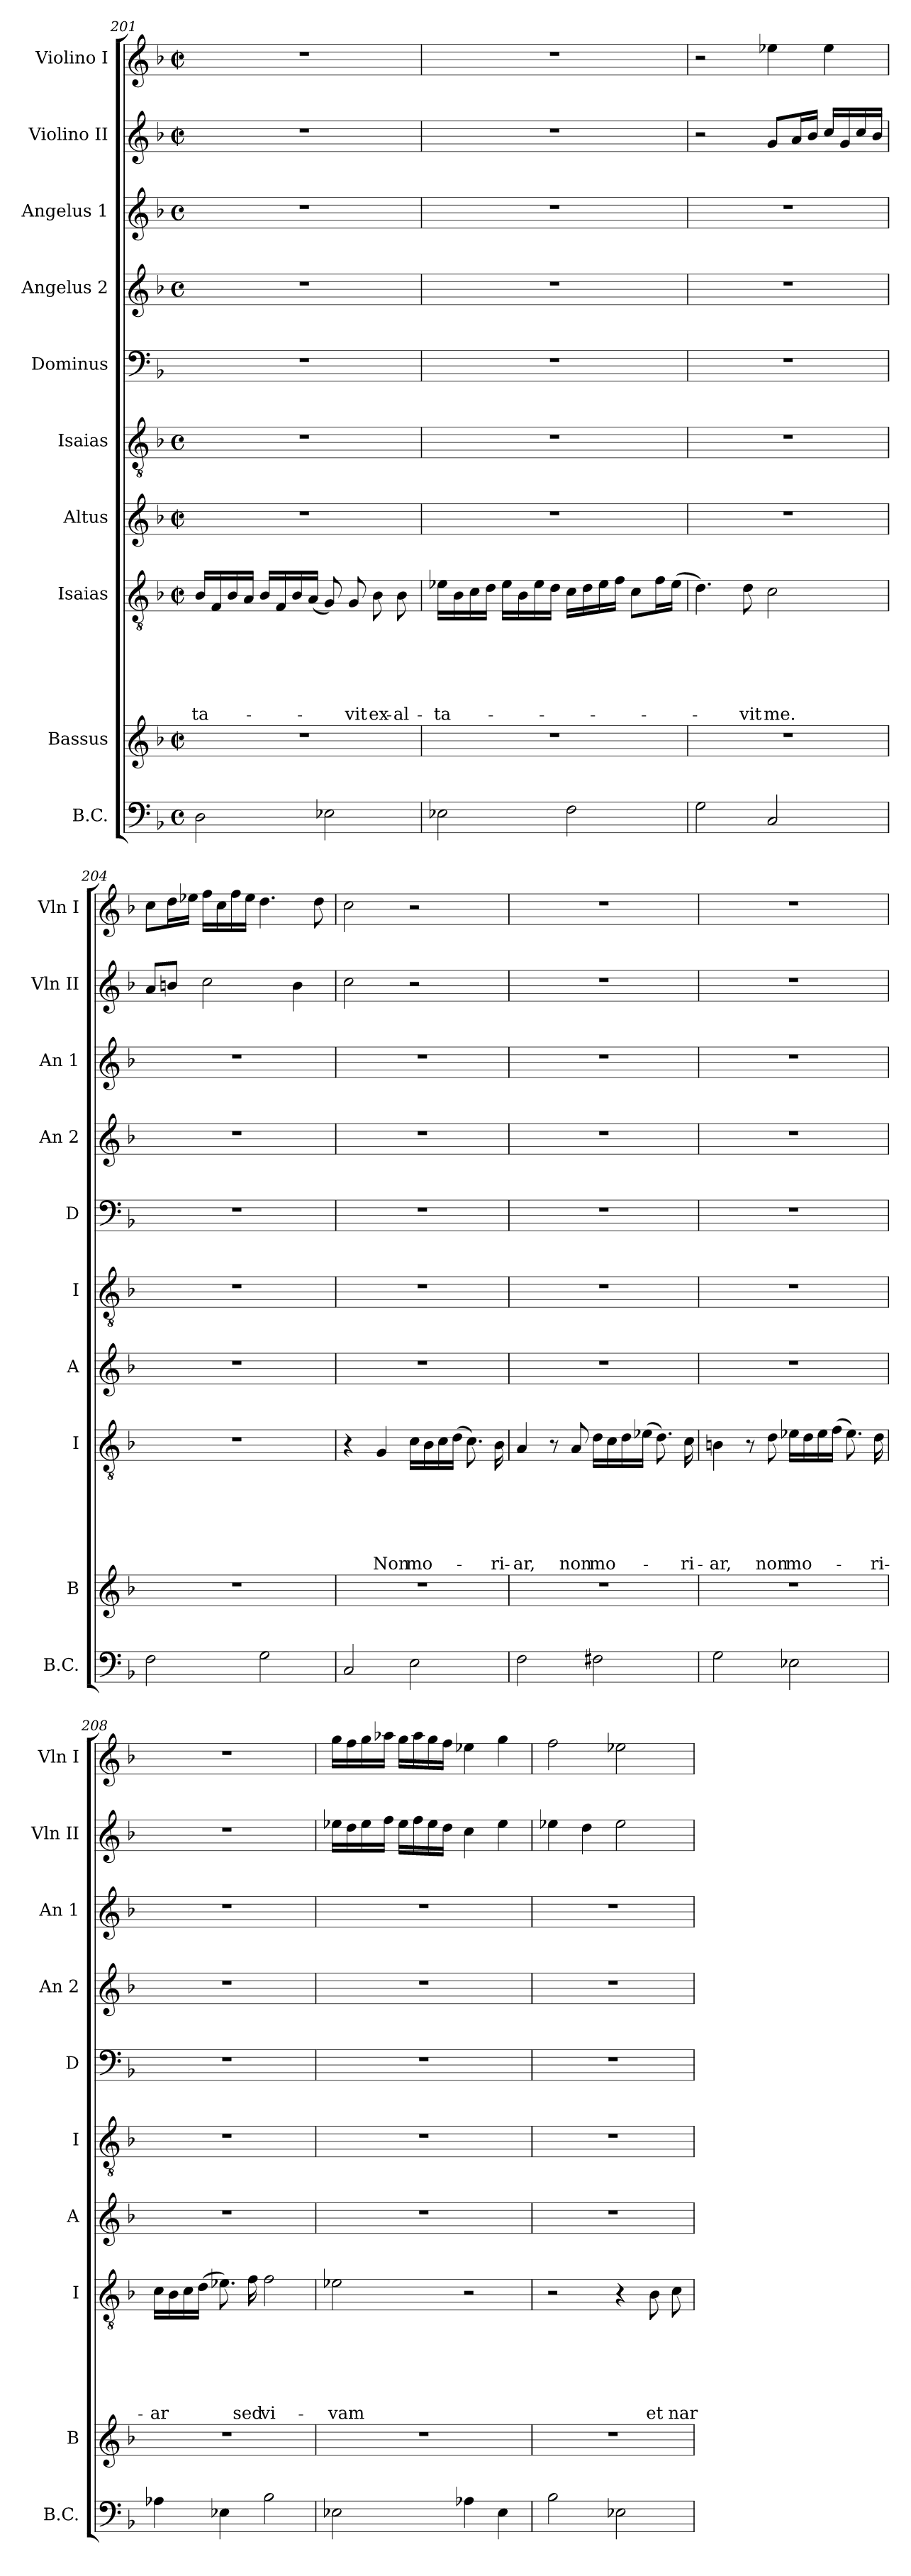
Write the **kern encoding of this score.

**kern	**kern	**kern	**text	**text	**text	**text	**text	**text	**kern	**kern	**kern	**kern	**kern	**kern	**kern
*part10	*part9	*part8	*part8	*part8	*part8	*part8	*part8	*part8	*part7	*part6	*part5	*part4	*part3	*part2	*part1
*staff10	*staff9	*staff8	*staff8	*staff8	*staff8	*staff8	*staff8	*staff8	*staff7	*staff6	*staff5	*staff4	*staff3	*staff2	*staff1
*I"B.C.	*I"Bassus	*I"Isaias	*	*	*	*	*	*	*I"Altus	*I"Isaias	*I"Dominus	*I"Angelus 2	*I"Angelus 1	*I"Violino II	*I"Violino I
*I'B.C.	*I'B	*I'I	*	*	*	*	*	*	*I'A	*I'I	*I'D	*I'An 2	*I'An 1	*I'Vln II	*I'Vln I
*clefF4	*clefG2	*clefGv2	*	*	*	*	*	*	*clefG2	*clefGv2	*clefF4	*clefG2	*clefG2	*clefG2	*clefG2
*k[b-]	*k[b-]	*k[b-]	*	*	*	*	*	*	*k[b-]	*k[b-]	*k[b-]	*k[b-]	*k[b-]	*k[b-]	*k[b-]
*F:	*F:	*F:	*	*	*	*	*	*	*F:	*F:	*F:	*F:	*F:	*F:	*F:
*M4/4	*M2/2	*M2/2	*	*	*	*	*	*	*M2/2	*M4/4	*	*M4/4	*M4/4	*M2/2	*M2/2
*met(c)	*met(c|)	*met(c|)	*	*	*	*	*	*	*met(c|)	*met(c)	*	*met(c)	*met(c)	*met(c|)	*met(c|)
=201	=201	=201	=201	=201	=201	=201	=201	=201	=201	=201	=201	=201	=201	=201	=201
!	!	!	!	!	!	!	!	!LO:LY:b	!	!	!	!	!	!	!
2D\	1r	16B-/LL	.	.	.	.	.	-ta-	1r	1r	1r	1r	1r	1r	1r
.	.	16F/	.	.	.	.	.	.	.	.	.	.	.	.	.
.	.	16B-/	.	.	.	.	.	.	.	.	.	.	.	.	.
.	.	16A/JJ	.	.	.	.	.	.	.	.	.	.	.	.	.
.	.	16B-/LL	.	.	.	.	.	.	.	.	.	.	.	.	.
.	.	16F/	.	.	.	.	.	.	.	.	.	.	.	.	.
.	.	16B-/	.	.	.	.	.	.	.	.	.	.	.	.	.
.	.	(<16A/JJ	.	.	.	.	.	.	.	.	.	.	.	.	.
2E-X\	.	8G/)	.	.	.	.	.	.	.	.	.	.	.	.	.
!	!	!	!	!	!	!	!	!LO:LY:b	!	!	!	!	!	!	!
.	.	8G/	.	.	.	.	.	-vit	.	.	.	.	.	.	.
!	!	!	!	!	!	!	!	!LO:LY:b	!	!	!	!	!	!	!
.	.	8B-\	.	.	.	.	.	ex-	.	.	.	.	.	.	.
!	!	!	!	!	!	!	!	!LO:LY:b	!	!	!	!	!	!	!
.	.	8B-\	.	.	.	.	.	-al-	.	.	.	.	.	.	.
=202	=202	=202	=202	=202	=202	=202	=202	=202	=202	=202	=202	=202	=202	=202	=202
!	!	!	!	!	!	!	!	!LO:LY:b	!	!	!	!	!	!	!
2E-X\	1r	16e-X\LL	.	.	.	.	.	-ta-	1r	1r	1r	1r	1r	1r	1r
.	.	16B-\	.	.	.	.	.	.	.	.	.	.	.	.	.
.	.	16c\	.	.	.	.	.	.	.	.	.	.	.	.	.
.	.	16d\JJ	.	.	.	.	.	.	.	.	.	.	.	.	.
.	.	16e-\LL	.	.	.	.	.	.	.	.	.	.	.	.	.
.	.	16B-\	.	.	.	.	.	.	.	.	.	.	.	.	.
.	.	16e-\	.	.	.	.	.	.	.	.	.	.	.	.	.
.	.	16d\JJ	.	.	.	.	.	.	.	.	.	.	.	.	.
2F\	.	16c\LL	.	.	.	.	.	.	.	.	.	.	.	.	.
.	.	16d\	.	.	.	.	.	.	.	.	.	.	.	.	.
.	.	16e-\	.	.	.	.	.	.	.	.	.	.	.	.	.
.	.	16f\JJ	.	.	.	.	.	.	.	.	.	.	.	.	.
.	.	8c\L	.	.	.	.	.	.	.	.	.	.	.	.	.
.	.	16f\L	.	.	.	.	.	.	.	.	.	.	.	.	.
.	.	(>16e-\JJ	.	.	.	.	.	.	.	.	.	.	.	.	.
!!LO:PB:g=z
=203	=203	=203	=203	=203	=203	=203	=203	=203	=203	=203	=203	=203	=203	=203	=203
2G\	1r	4.d\)	.	.	.	.	.	.	1r	1r	1r	1r	1r	2r	2r
!	!	!	!	!	!	!	!	!LO:LY:b	!	!	!	!	!	!	!
.	.	8d\	.	.	.	.	.	-vit	.	.	.	.	.	.	.
!	!	!	!	!	!	!	!	!LO:LY:b	!	!	!	!	!	!	!
2C/	.	2c\	.	.	.	.	.	me.	.	.	.	.	.	8g/L	4ee-X\
.	.	.	.	.	.	.	.	.	.	.	.	.	.	16a/L	.
.	.	.	.	.	.	.	.	.	.	.	.	.	.	16b-/JJ	.
.	.	.	.	.	.	.	.	.	.	.	.	.	.	16cc/LL	4ee-\
.	.	.	.	.	.	.	.	.	.	.	.	.	.	16g/	.
.	.	.	.	.	.	.	.	.	.	.	.	.	.	16cc/	.
.	.	.	.	.	.	.	.	.	.	.	.	.	.	16b-/JJ	.
=204	=204	=204	=204	=204	=204	=204	=204	=204	=204	=204	=204	=204	=204	=204	=204
2F\	1r	1r	.	.	.	.	.	.	1r	1r	1r	1r	1r	8a/L	8cc\L
.	.	.	.	.	.	.	.	.	.	.	.	.	.	8bn/J	16dd\L
.	.	.	.	.	.	.	.	.	.	.	.	.	.	.	16ee-X\JJ
.	.	.	.	.	.	.	.	.	.	.	.	.	.	2cc\	16ff\LL
.	.	.	.	.	.	.	.	.	.	.	.	.	.	.	16cc\
.	.	.	.	.	.	.	.	.	.	.	.	.	.	.	16ff\
.	.	.	.	.	.	.	.	.	.	.	.	.	.	.	16ee-\JJ
2G\	.	.	.	.	.	.	.	.	.	.	.	.	.	.	4.dd\
.	.	.	.	.	.	.	.	.	.	.	.	.	.	4b\	.
.	.	.	.	.	.	.	.	.	.	.	.	.	.	.	8dd\
=205	=205	=205	=205	=205	=205	=205	=205	=205	=205	=205	=205	=205	=205	=205	=205
2C/	1r	4r	.	.	.	.	.	.	1r	1r	1r	1r	1r	2cc\	2cc\
!	!	!	!	!	!	!	!	!LO:LY:b	!	!	!	!	!	!	!
.	.	4G/	.	.	.	.	.	Non	.	.	.	.	.	.	.
!	!	!	!	!	!	!	!	!LO:LY:b	!	!	!	!	!	!	!
2E\	.	16c\LL	.	.	.	.	.	mo-	.	.	.	.	.	2r	2r
.	.	16B-\	.	.	.	.	.	.	.	.	.	.	.	.	.
.	.	16c\	.	.	.	.	.	.	.	.	.	.	.	.	.
.	.	(>16d\JJ	.	.	.	.	.	.	.	.	.	.	.	.	.
.	.	8.c\)	.	.	.	.	.	.	.	.	.	.	.	.	.
!	!	!	!	!	!	!	!	!LO:LY:b	!	!	!	!	!	!	!
.	.	16B-\	.	.	.	.	.	-ri-	.	.	.	.	.	.	.
!!LO:LB:g=z
=206	=206	=206	=206	=206	=206	=206	=206	=206	=206	=206	=206	=206	=206	=206	=206
!	!	!	!	!	!	!	!	!LO:LY:b	!	!	!	!	!	!	!
2F\	1r	4A/	.	.	.	.	.	-ar,	1r	1r	1r	1r	1r	1r	1r
.	.	8r	.	.	.	.	.	.	.	.	.	.	.	.	.
!	!	!	!	!	!	!	!	!LO:LY:b	!	!	!	!	!	!	!
.	.	8A/	.	.	.	.	.	non	.	.	.	.	.	.	.
!	!	!	!	!	!	!	!	!LO:LY:b	!	!	!	!	!	!	!
2F#X\	.	16d\LL	.	.	.	.	.	mo-	.	.	.	.	.	.	.
.	.	16c\	.	.	.	.	.	.	.	.	.	.	.	.	.
.	.	16d\	.	.	.	.	.	.	.	.	.	.	.	.	.
.	.	(>16e-X\JJ	.	.	.	.	.	.	.	.	.	.	.	.	.
.	.	8.d\)	.	.	.	.	.	.	.	.	.	.	.	.	.
!	!	!	!	!	!	!	!	!LO:LY:b	!	!	!	!	!	!	!
.	.	16c\	.	.	.	.	.	-ri-	.	.	.	.	.	.	.
=207	=207	=207	=207	=207	=207	=207	=207	=207	=207	=207	=207	=207	=207	=207	=207
!	!	!	!	!	!	!	!	!LO:LY:b	!	!	!	!	!	!	!
2G\	1r	4Bn\	.	.	.	.	.	-ar,	1r	1r	1r	1r	1r	1r	1r
.	.	8r	.	.	.	.	.	.	.	.	.	.	.	.	.
!	!	!	!	!	!	!	!	!LO:LY:b	!	!	!	!	!	!	!
.	.	8d\	.	.	.	.	.	non	.	.	.	.	.	.	.
!	!	!	!	!	!	!	!	!LO:LY:b	!	!	!	!	!	!	!
2E-X\	.	16e-X\LL	.	.	.	.	.	mo-	.	.	.	.	.	.	.
.	.	16d\	.	.	.	.	.	.	.	.	.	.	.	.	.
.	.	16e-\	.	.	.	.	.	.	.	.	.	.	.	.	.
.	.	(>16f\JJ	.	.	.	.	.	.	.	.	.	.	.	.	.
.	.	8.e-\)	.	.	.	.	.	.	.	.	.	.	.	.	.
!	!	!	!	!	!	!	!	!LO:LY:b	!	!	!	!	!	!	!
.	.	16d\	.	.	.	.	.	-ri-	.	.	.	.	.	.	.
=208	=208	=208	=208	=208	=208	=208	=208	=208	=208	=208	=208	=208	=208	=208	=208
!	!	!	!	!	!	!	!	!LO:LY:b	!	!	!	!	!	!	!
4A-X\	1r	16c\LL	.	.	.	.	.	-ar	1r	1r	1r	1r	1r	1r	1r
.	.	16B-\	.	.	.	.	.	.	.	.	.	.	.	.	.
.	.	16c\	.	.	.	.	.	.	.	.	.	.	.	.	.
.	.	(>16d\JJ	.	.	.	.	.	.	.	.	.	.	.	.	.
4E-X\	.	8.e-X\)	.	.	.	.	.	.	.	.	.	.	.	.	.
!	!	!	!	!	!	!	!	!LO:LY:b	!	!	!	!	!	!	!
.	.	16f\	.	.	.	.	.	sed	.	.	.	.	.	.	.
!	!	!	!	!	!	!	!	!LO:LY:b	!	!	!	!	!	!	!
2B-\	.	2f\	.	.	.	.	.	vi-	.	.	.	.	.	.	.
!!LO:LB:g=z
=209	=209	=209	=209	=209	=209	=209	=209	=209	=209	=209	=209	=209	=209	=209	=209
!	!	!	!	!	!	!	!	!LO:LY:b	!	!	!	!	!	!	!
2E-X\	1r	2e-X\	.	.	.	.	.	-vam	1r	1r	1r	1r	1r	16ee-X\LL	16gg\LL
.	.	.	.	.	.	.	.	.	.	.	.	.	.	16dd\	16ff\
.	.	.	.	.	.	.	.	.	.	.	.	.	.	16ee-\	16gg\
.	.	.	.	.	.	.	.	.	.	.	.	.	.	16ff\JJ	16aa-X\JJ
.	.	.	.	.	.	.	.	.	.	.	.	.	.	16ee-\LL	16gg\LL
.	.	.	.	.	.	.	.	.	.	.	.	.	.	16ff\	16aa-\
.	.	.	.	.	.	.	.	.	.	.	.	.	.	16ee-\	16gg\
.	.	.	.	.	.	.	.	.	.	.	.	.	.	16dd\JJ	16ff\JJ
4A-X\	.	2r	.	.	.	.	.	.	.	.	.	.	.	4cc\	4ee-X\
4E-\	.	.	.	.	.	.	.	.	.	.	.	.	.	4ee-\	4gg\
=210	=210	=210	=210	=210	=210	=210	=210	=210	=210	=210	=210	=210	=210	=210	=210
2B-\	1r	2r	.	.	.	.	.	.	1r	1r	1r	1r	1r	4ee-X\	2ff\
.	.	.	.	.	.	.	.	.	.	.	.	.	.	4dd\	.
2E-X\	.	4r	.	.	.	.	.	.	.	.	.	.	.	2ee-\	2ee-X\
!	!	!	!	!	!	!	!	!LO:LY:b	!	!	!	!	!	!	!
.	.	8B-\	.	.	.	.	.	et	.	.	.	.	.	.	.
!	!	!	!	!	!	!	!	!LO:LY:b	!	!	!	!	!	!	!
.	.	8c\	.	.	.	.	.	nar-	.	.	.	.	.	.	.
=	=	=	=	=	=	=	=	=	=	=	=	=	=	=	=
*-	*-	*-	*-	*-	*-	*-	*-	*-	*-	*-	*-	*-	*-	*-	*-
